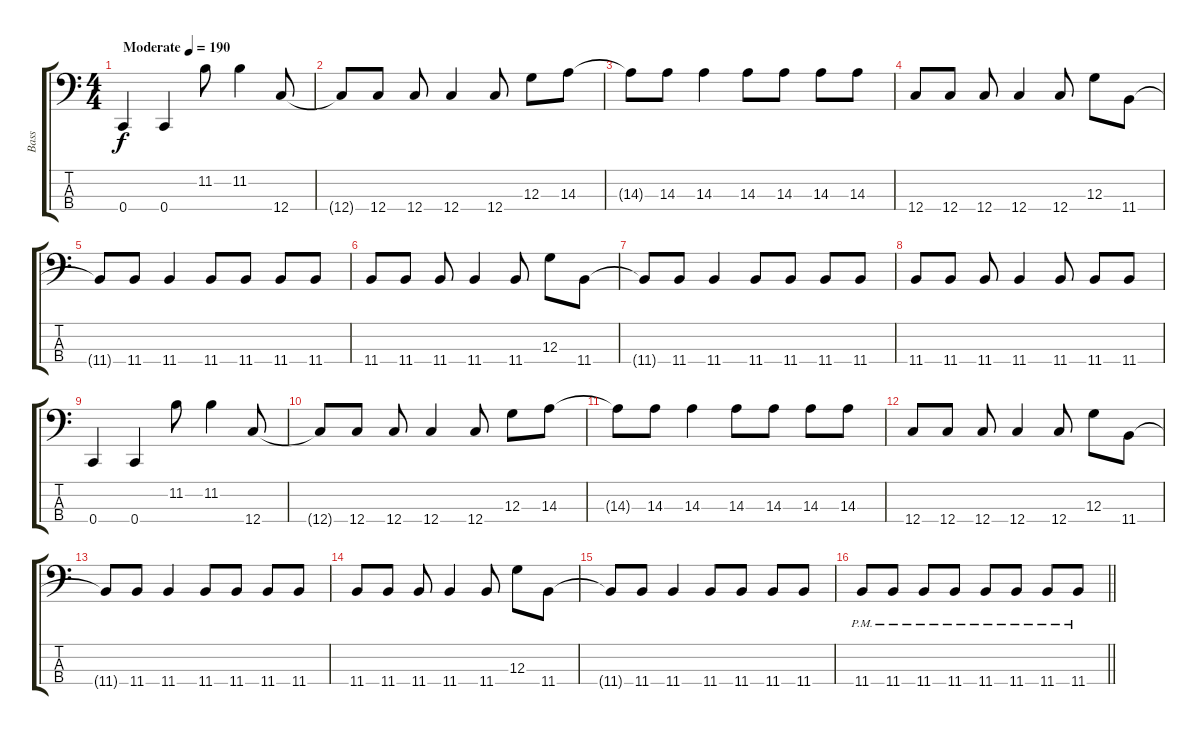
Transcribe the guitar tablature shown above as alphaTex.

\track ("Bass" "Bass") {instrument electricbassfinger}
\staff {score tabs}
\tuning (F2 C2 G1 C1) {hide}
\ts (4 4)
\tempo (190 "Moderate")
\clef f4
\ks c
0.4.4{dy f instrument electricbassfinger} 0.4.4 11.2.8 11.2.4 12.4.8 |
12.4{t}.8 12.4.8 12.4.8 12.4.4 12.4.8 12.3.8 14.3.8 |
14.3{t}.8 14.3.8 14.3.4 14.3.8 14.3.8 14.3.8 14.3.8 |
12.4.8 12.4.8 12.4.8 12.4.4 12.4.8 12.3.8 11.4.8 |
11.4{t}.8 11.4.8 11.4.4 11.4.8 11.4.8 11.4.8 11.4.8 |
11.4.8 11.4.8 11.4.8 11.4.4 11.4.8 12.3.8 11.4.8 |
11.4{t}.8 11.4.8 11.4.4 11.4.8 11.4.8 11.4.8 11.4.8 |
11.4.8 11.4.8 11.4.8 11.4.4 11.4.8 11.4.8 11.4.8 |
0.4.4 0.4.4 11.2.8 11.2.4 12.4.8 |
12.4{t}.8 12.4.8 12.4.8 12.4.4 12.4.8 12.3.8 14.3.8 |
14.3{t}.8 14.3.8 14.3.4 14.3.8 14.3.8 14.3.8 14.3.8 |
12.4.8 12.4.8 12.4.8 12.4.4 12.4.8 12.3.8 11.4.8 |
11.4{t}.8 11.4.8 11.4.4 11.4.8 11.4.8 11.4.8 11.4.8 |
11.4.8 11.4.8 11.4.8 11.4.4 11.4.8 12.3.8 11.4.8 |
11.4{t}.8 11.4.8 11.4.4 11.4.8 11.4.8 11.4.8 11.4.8 |
\barLineRight lightlight
11.4{pm}.8 11.4{pm}.8 11.4{pm}.8 11.4{pm}.8 11.4{pm}.8 11.4{pm}.8 11.4{pm}.8 11.4{pm}.8
